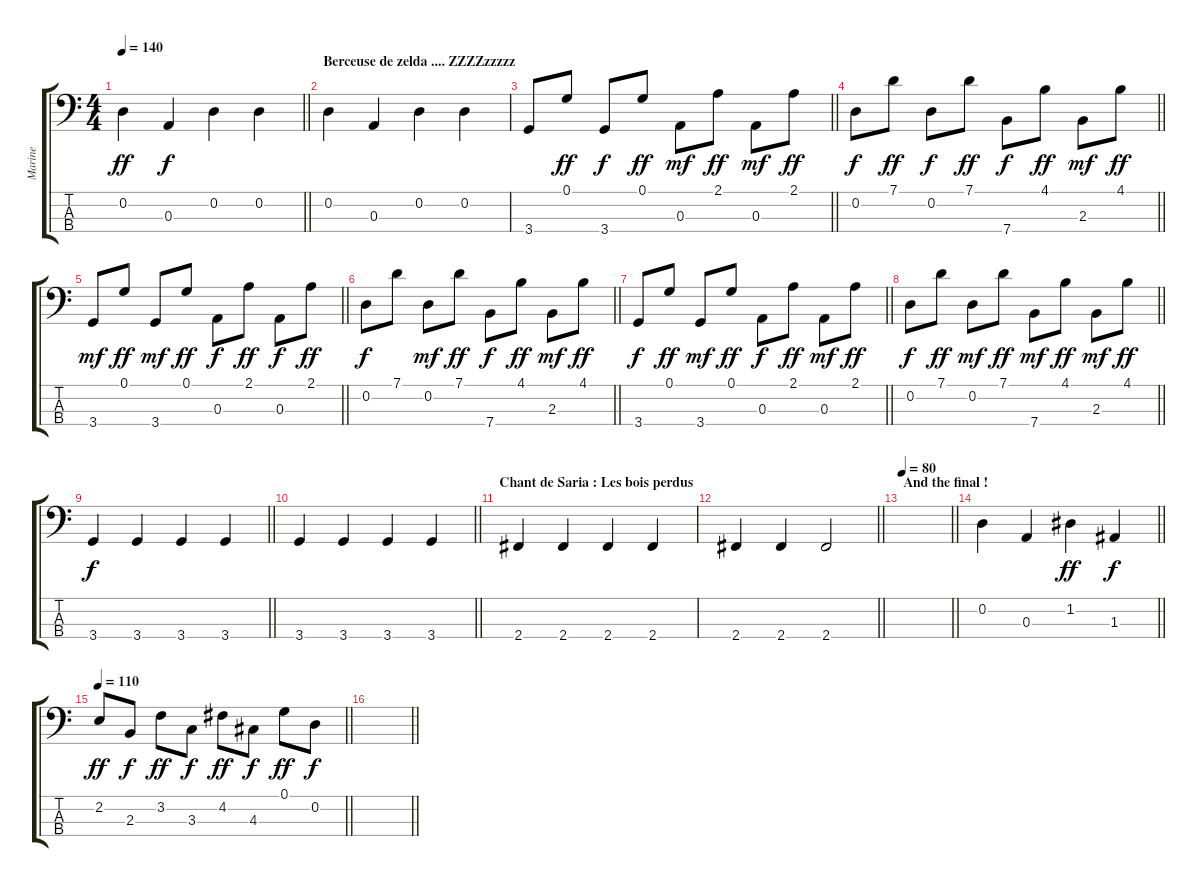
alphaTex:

\track ("Marine" "Marine") {instrument electricbassfinger}
\staff {score tabs}
\tuning (G2 D2 A1 E1) {hide}
\ts (4 4)
\tempo 140
\clef f4
\barLineRight lightlight
\ks c
0.2.4{dy ff} 0.3.4{dy f} 0.2.4 0.2.4 |
\section ("" "Berceuse de zelda .... ZZZZzzzzz")
0.2.4 0.3.4 0.2.4 0.2.4 |
\barLineRight lightlight
3.4.8 0.1.8{dy ff} 3.4.8{dy f} 0.1.8{dy ff} 0.3.8{dy mf} 2.1.8{dy ff} 0.3.8{dy mf} 2.1.8{dy ff} |
\barLineRight lightlight
0.2.8{dy f} 7.1.8{dy ff} 0.2.8{dy f} 7.1.8{dy ff} 7.4.8{dy f} 4.1.8{dy ff} 2.3.8{dy mf} 4.1.8{dy ff} |
\barLineRight lightlight
3.4.8{dy mf} 0.1.8{dy ff} 3.4.8{dy mf} 0.1.8{dy ff} 0.3.8{dy f} 2.1.8{dy ff} 0.3.8{dy f} 2.1.8{dy ff} |
\barLineRight lightlight
0.2.8{dy f} 7.1.8 0.2.8{dy mf} 7.1.8{dy ff} 7.4.8{dy f} 4.1.8{dy ff} 2.3.8{dy mf} 4.1.8{dy ff} |
\barLineRight lightlight
3.4.8{dy f} 0.1.8{dy ff} 3.4.8{dy mf} 0.1.8{dy ff} 0.3.8{dy f} 2.1.8{dy ff} 0.3.8{dy mf} 2.1.8{dy ff} |
\barLineRight lightlight
0.2.8{dy f} 7.1.8{dy ff} 0.2.8{dy mf} 7.1.8{dy ff} 7.4.8{dy mf} 4.1.8{dy ff} 2.3.8{dy mf} 4.1.8{dy ff} |
\barLineRight lightlight
3.4.4{dy f} 3.4.4 3.4.4 3.4.4 |
\barLineRight lightlight
3.4.4 3.4.4 3.4.4 3.4.4 |
\section ("" "Chant de Saria : Les bois perdus")
2.4.4 2.4.4 2.4.4 2.4.4 |
\barLineRight lightlight
2.4.4 2.4.4 2.4.2 |
\section ("" "And the final !")
\tempo 80
\barLineRight lightlight
|
\barLineRight lightlight
0.2.4 0.3.4 1.2.4{dy ff} 1.3.4{dy f} |
\tempo 110
\barLineRight lightlight
2.2.8{dy ff} 2.3.8{dy f} 3.2.8{dy ff} 3.3.8{dy f} 4.2.8{dy ff} 4.3.8{dy f} 0.1.8{dy ff} 0.2.8{dy f} |
\barLineRight lightlight
